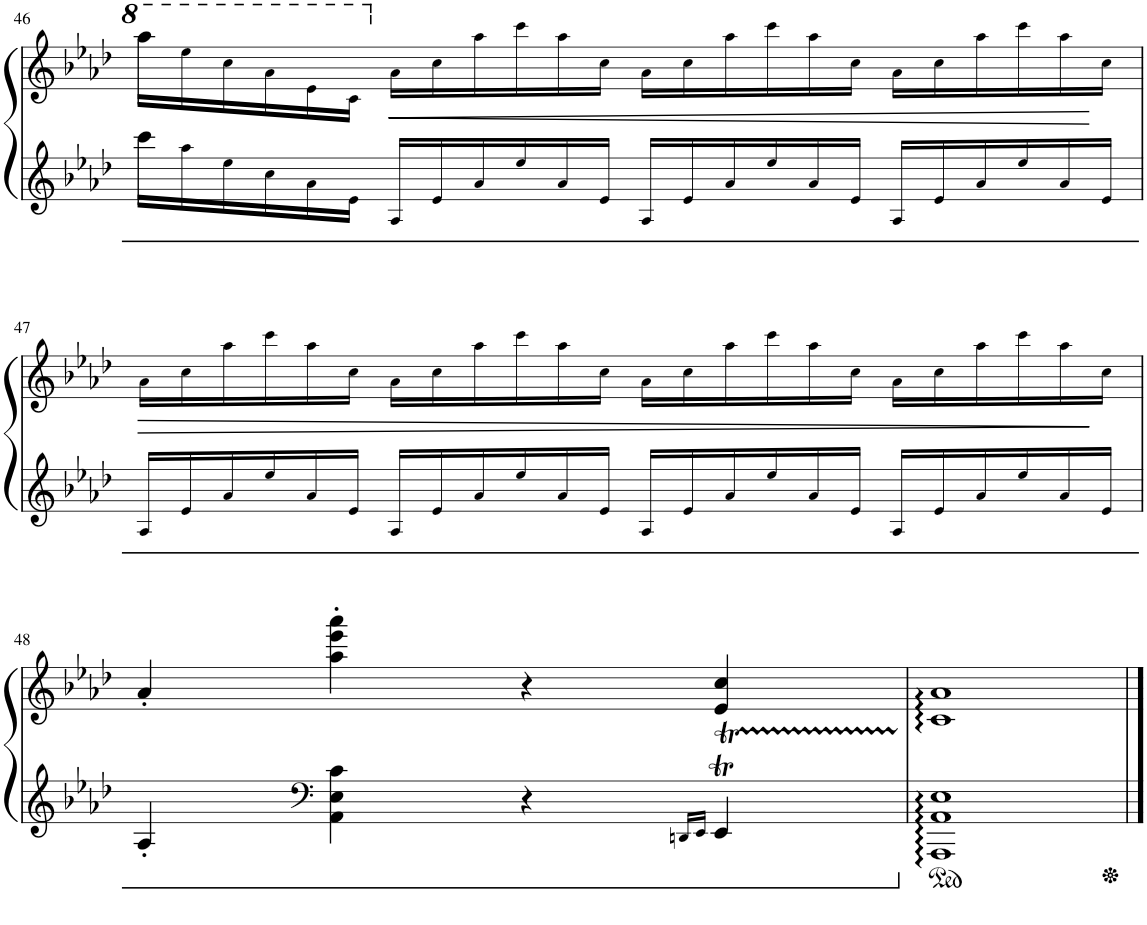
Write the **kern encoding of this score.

**kern	**kern	**dynam
*part1	*part1	*part1
*staff2	*staff1	*staff1/2
*I"Piano	*	*
*I'Pno	*	*
!!LO:PB:g=z
*clefG2	*clefG2	*
*k[b-e-a-d-]	*k[b-e-a-d-]	*
*M4/4	*M4/4	*
*met(c)	*met(c)	*
*Xbrackettup	*Xbrackettup	*
=46	=46	=46
24ccc\LL	24aaa-\LL	.
24aa-!\	24eee-!\	.
24ee-!\	24ccc!\	.
24cc!\	24aa-!\	.
24a-!\	24ee-!\	.
24e-!\JJ	24cc!\JJ	.
!	!	!LO:HP:b
24A-!/LL	24a-!\LL	<
24e-!/	24cc!\	.
24a-!/	24aa-!\	.
24ee-!/	24ccc!\	.
24a-!/	24aa-!\	.
24e-!/JJ	24cc!\JJ	.
24A-!/LL	24a-!\LL	.
24e-!/	24cc!\	.
24a-!/	24aa-!\	.
24ee-!/	24ccc!\	.
24a-!/	24aa-!\	.
24e-!/JJ	24cc!\JJ	.
24A-!/LL	24a-!\LL	.
24e-!/	24cc!\	.
24a-!/	24aa-!\	.
24ee-!/	24ccc!\	.
24a-!/	24aa-!\	.
24e-!/JJ	24cc!\JJ	[
!!LO:LB:g=z
=47	=47	=47
!	!	!LO:HP:b
24A-!/LL	24a-!\LL	>
24e-!/	24cc!\	.
24a-!/	24aa-!\	.
24ee-!/	24ccc!\	.
24a-!/	24aa-!\	.
24e-!/JJ	24cc!\JJ	.
24A-!/LL	24a-!\LL	.
24e-!/	24cc!\	.
24a-!/	24aa-!\	.
24ee-!/	24ccc!\	.
24a-!/	24aa-!\	.
24e-!/JJ	24cc!\JJ	.
24A-!/LL	24a-!\LL	.
24e-!/	24cc!\	.
24a-!/	24aa-!\	.
24ee-!/	24ccc!\	.
24a-!/	24aa-!\	.
24e-!/JJ	24cc!\JJ	.
24A-!/LL	24a-!\LL	.
24e-!/	24cc!\	.
24a-!/	24aa-!\	.
24ee-!/	24ccc!\	.
24a-!/	24aa-!\	.
24e-!/JJ	24cc!\JJ	]
!!LO:LB:g=z
=48	=48	=48
4A-'/	4a-'/	.
*clefF4	*	*
4AA-\ 4E-\ 4c\	4aa-\' 4eee-\' 4aaa-\'	.
4r	4r	.
16qDDn/LL	.	.
16qEE-/JJ	.	.
4EE-TT/	4e-/ 4cc/	.
=49	=49	=49
1AAA-: 1AA-: 1E-:	1c: 1a-:	.
==	==	==
*-	*-	*-
